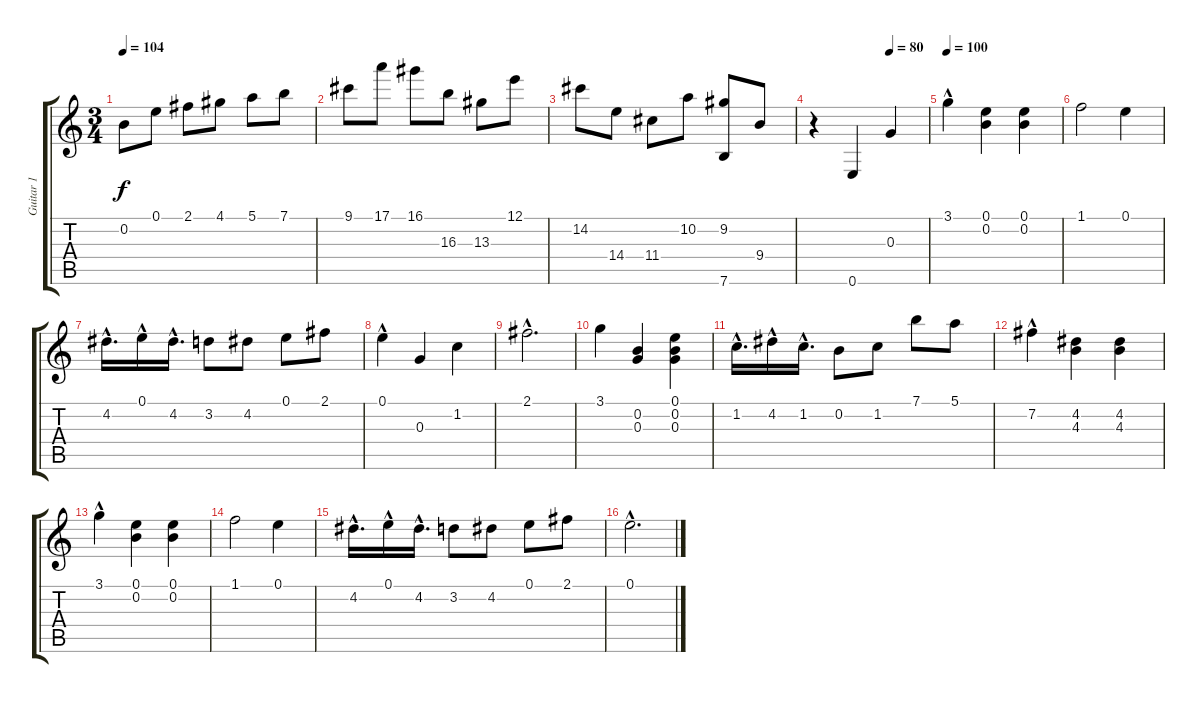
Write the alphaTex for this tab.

\track ("Guitar 1" "Guitar 1") {instrument acousticguitarnylon}
\staff {score tabs}
\tuning (E4 B3 G3 D3 A2 E2) {hide}
\ts (3 4)
\tempo 104
\clef g2
\ks c
0.2.8{dy f} 0.1.8 2.1.8 4.1.8 5.1.8 7.1.8 |
9.1.8 17.1.8 16.1.8 16.3.8 13.3.8 12.1.8 |
14.2.8 14.4.8 11.4.8 10.2.8 (9.2 7.6).8 9.4.8 |
\tempo (80 0.6666666666666666)
r.4 0.6.4 0.3.4 |
\tempo 100
3.1{hac}.4 (0.1 0.2).4 (0.1 0.2).4 |
1.1.2 0.1.4 |
4.2{hac}.16{d} 0.1{hac}.16 4.2{hac}.16{d} 3.2.8 4.2.8 0.1.8 2.1.8 |
0.1{hac}.4 0.3.4 1.2.4 |
2.1{hac}.2{d} |
3.1.4 (0.2 0.3).4 (0.1 0.2 0.3).4 |
1.2{hac}.16{d} 4.2{hac}.16 1.2{hac}.16{d} 0.2.8 1.2.8 7.1.8 5.1.8 |
7.2{hac}.4 (4.2 4.3).4 (4.2 4.3).4 |
3.1{hac}.4 (0.1 0.2).4 (0.1 0.2).4 |
1.1.2 0.1.4 |
4.2{hac}.16{d} 0.1{hac}.16 4.2{hac}.16{d} 3.2.8 4.2.8 0.1.8 2.1.8 |
0.1{hac}.2{d}
